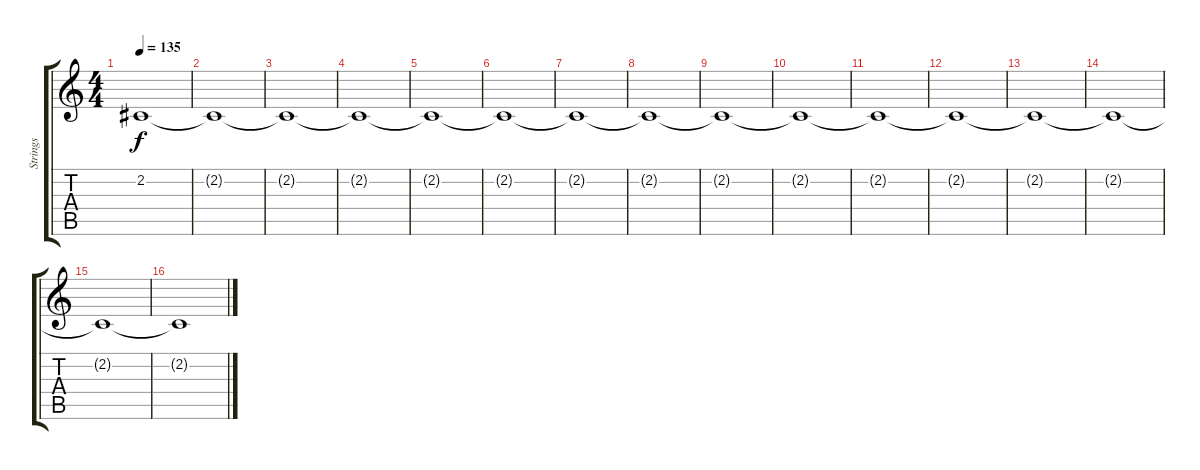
\track ("Strings" "Strings") {instrument synthstrings2}
\staff {score tabs}
\tuning (E4 B3 G3 D3 A2 E2) {hide}
\ts (4 4)
\tempo 135
\clef g2
\ks c
2.2{t}.1{dy f} |
2.2{t}.1 |
2.2{t}.1 |
2.2{t}.1 |
2.2{t}.1 |
2.2{t}.1 |
2.2{t}.1 |
2.2{t}.1 |
2.2{t}.1 |
2.2{t}.1 |
2.2{t}.1 |
2.2{t}.1 |
2.2{t}.1 |
2.2{t}.1 |
2.2{t}.1 |
2.2{t}.1
